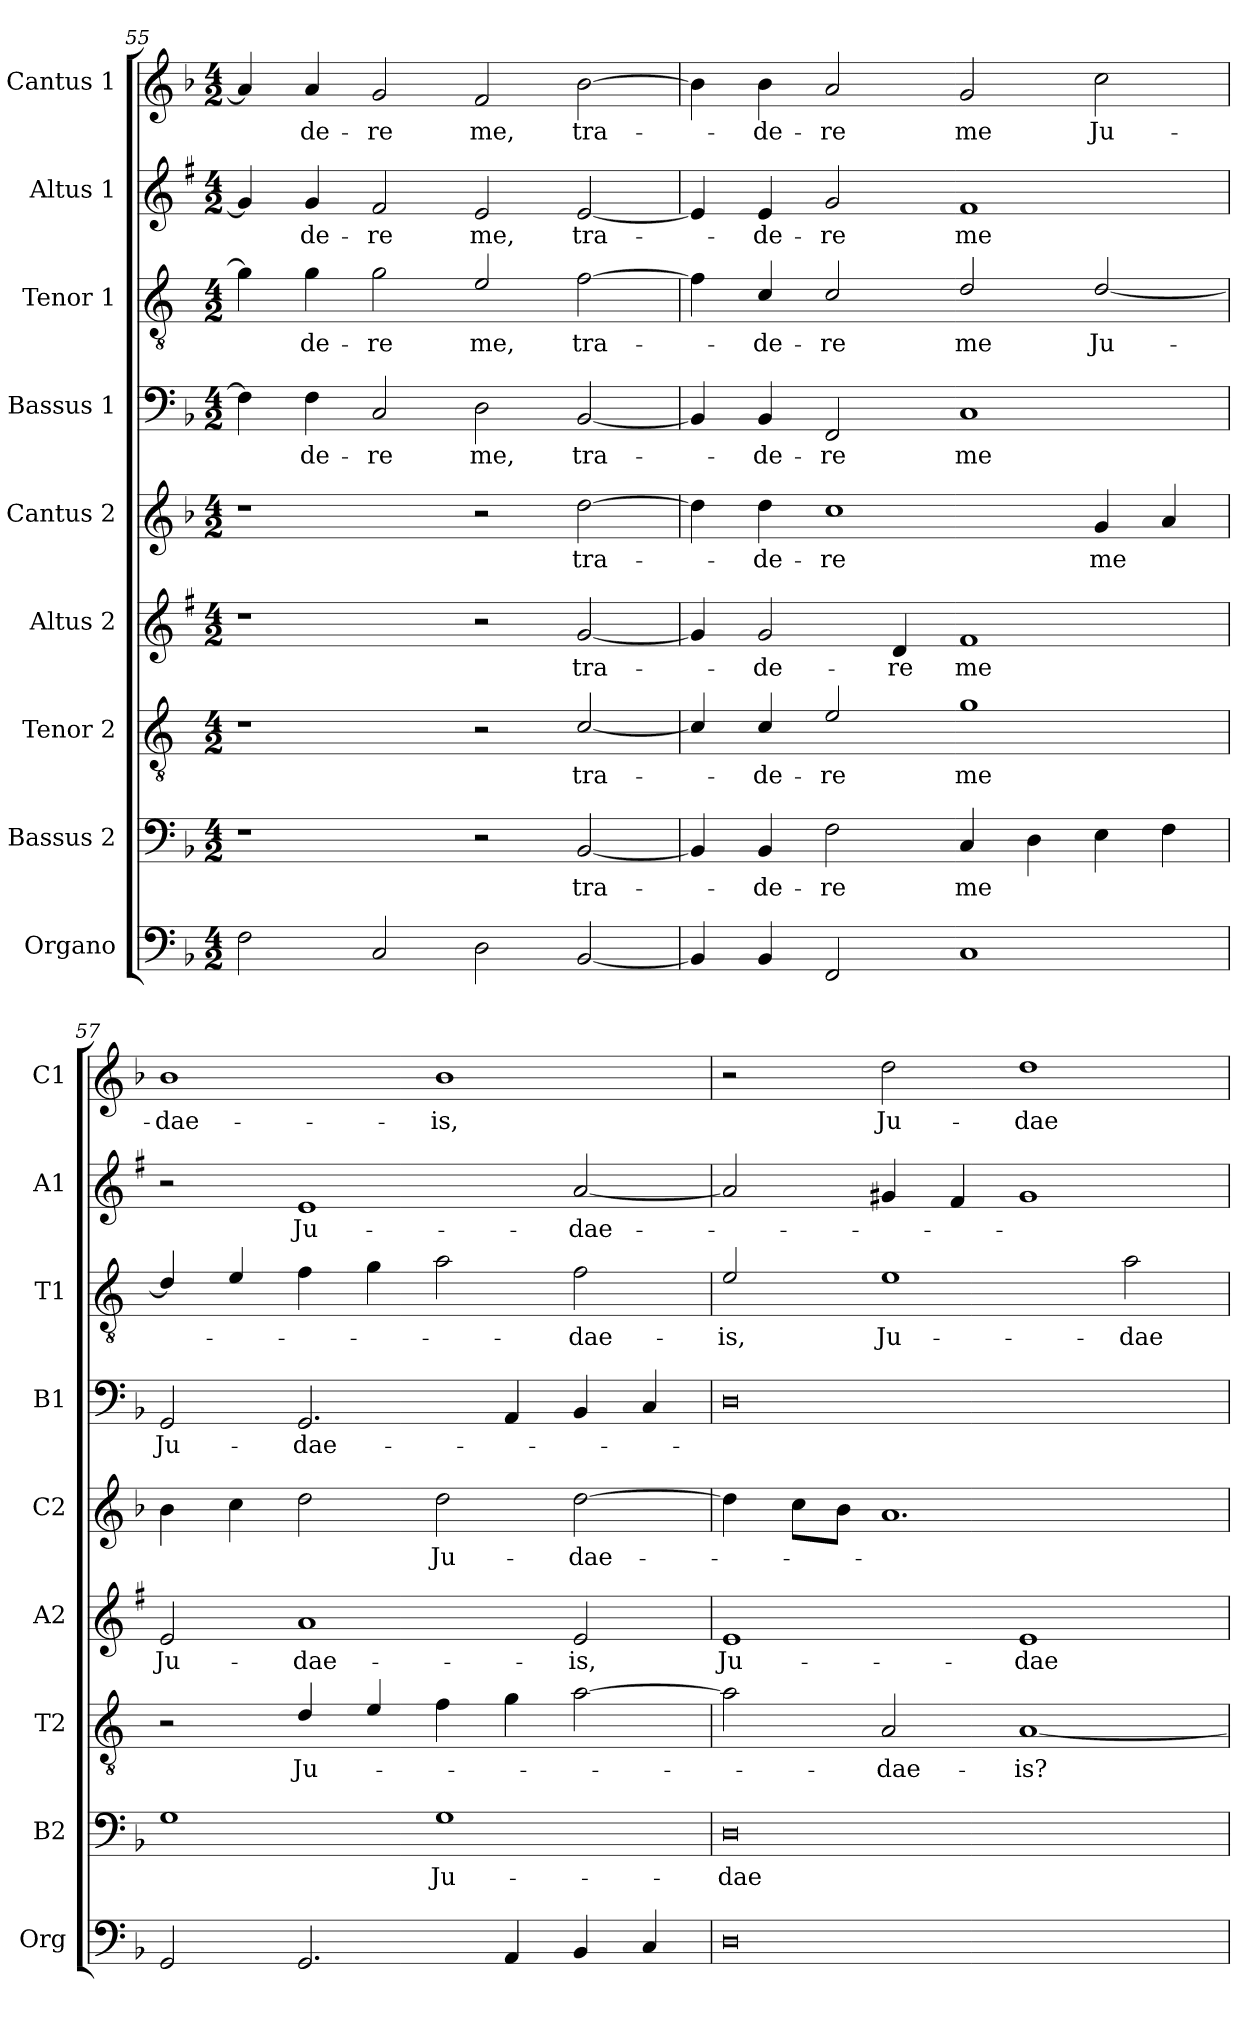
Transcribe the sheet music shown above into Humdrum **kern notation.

**kern	**kern	**text	**kern	**text	**kern	**text	**kern	**text	**kern	**text	**kern	**text	**kern	**text	**kern	**text
*part9	*part8	*part8	*part7	*part7	*part6	*part6	*part5	*part5	*part4	*part4	*part3	*part3	*part2	*part2	*part1	*part1
*staff9	*staff8	*staff8	*staff7	*staff7	*staff6	*staff6	*staff5	*staff5	*staff4	*staff4	*staff3	*staff3	*staff2	*staff2	*staff1	*staff1
*I"Organo	*I"Bassus 2	*	*I"Tenor 2	*	*I"Altus 2	*	*I"Cantus 2	*	*I"Bassus 1	*	*I"Tenor 1	*	*I"Altus 1	*	*I"Cantus 1	*
*I'Org	*I'B2	*	*I'T2	*	*I'A2	*	*I'C2	*	*I'B1	*	*I'T1	*	*I'A1	*	*I'C1	*
*clefF4	*clefF4	*	*clefGv2	*	*clefG2	*	*clefG2	*	*clefF4	*	*clefGv2	*	*clefG2	*	*clefG2	*
*	*	*	*ITrd4c7	*	*ITrd1c2	*	*	*	*	*	*ITrd4c7	*	*ITrd1c2	*	*	*
*k[b-]	*k[b-]	*	*k[b-]	*	*k[b-]	*	*k[b-]	*	*k[b-]	*	*k[b-]	*	*k[b-]	*	*k[b-]	*
*F:	*F:	*	*F:	*	*F:	*	*F:	*	*F:	*	*F:	*	*F:	*	*F:	*
*M4/2	*M4/2	*	*M4/2	*	*M4/2	*	*M4/2	*	*M4/2	*	*M4/2	*	*M4/2	*	*M4/2	*
=55	=55	=55	=55	=55	=55	=55	=55	=55	=55	=55	=55	=55	=55	=55	=55	=55
2F\	1r	.	1r	.	1r	.	1r	.	4F\]	.	4c\]	.	4f/]	.	4a/]	.
!	!	!	!	!	!	!	!	!	!	!LO:LY:b	!	!LO:LY:b	!	!LO:LY:b	!	!LO:LY:b
.	.	.	.	.	.	.	.	.	4F\	-de-	4c\	-de-	4f/	-de-	4a/	-de-
!	!	!	!	!	!	!	!	!	!	!LO:LY:b	!	!LO:LY:b	!	!LO:LY:b	!	!LO:LY:b
2C/	.	.	.	.	.	.	.	.	2C/	-re	2c\	-re	2e/	-re	2g/	-re
!	!	!	!	!	!	!	!	!	!	!LO:LY:b	!	!LO:LY:b	!	!LO:LY:b	!	!LO:LY:b
2D\	2r	.	2r	.	2r	.	2r	.	2D\	me,	2A/	me,	2d/	me,	2f/	me,
!	!	!LO:LY:b	!	!LO:LY:b	!	!LO:LY:b	!	!LO:LY:b	!	!LO:LY:b	!	!LO:LY:b	!	!LO:LY:b	!	!LO:LY:b
[2BB-/	[2BB-/	tra-	[2F/	tra-	[2f/	tra-	[2dd\	tra-	[2BB-/	tra-	[2B-\	tra-	[2d/	tra-	[2b-\	tra-
!!LO:LB:g=z
=56	=56	=56	=56	=56	=56	=56	=56	=56	=56	=56	=56	=56	=56	=56	=56	=56
4BB-/]	4BB-/]	.	4F/]	.	4f/]	.	4dd\]	.	4BB-/]	.	4B-\]	.	4d/]	.	4b-\]	.
!	!	!LO:LY:b	!	!LO:LY:b	!	!LO:LY:b	!	!LO:LY:b	!	!LO:LY:b	!	!LO:LY:b	!	!LO:LY:b	!	!LO:LY:b
4BB-/	4BB-/	-de-	4F/	-de-	2f/	-de-	4dd\	-de-	4BB-/	-de-	4F/	-de-	4d/	-de-	4b-\	-de-
!	!	!LO:LY:b	!	!LO:LY:b	!	!	!	!LO:LY:b	!	!LO:LY:b	!	!LO:LY:b	!	!LO:LY:b	!	!LO:LY:b
2FF/	2F\	-re	2A/	-re	.	.	1cc	-re	2FF/	-re	2F/	-re	2f/	-re	2a/	-re
!	!	!	!	!	!	!LO:LY:b	!	!	!	!	!	!	!	!	!	!
.	.	.	.	.	4c/	-re	.	.	.	.	.	.	.	.	.	.
!	!	!LO:LY:b	!	!LO:LY:b	!	!LO:LY:b	!	!	!	!LO:LY:b	!	!LO:LY:b	!	!LO:LY:b	!	!LO:LY:b
1C	4C/	me	1c	me	1e	me	.	.	1C	me	2G/	me	1e	me	2g/	me
.	4D\	.	.	.	.	.	.	.	.	.	.	.	.	.	.	.
!	!	!	!	!	!	!	!	!LO:LY:b	!	!	!	!LO:LY:b	!	!	!	!LO:LY:b
.	4E\	.	.	.	.	.	4g/	me	.	.	[2G/	Ju-	.	.	2cc\	Ju-
.	4F\	.	.	.	.	.	4a/	.	.	.	.	.	.	.	.	.
=57	=57	=57	=57	=57	=57	=57	=57	=57	=57	=57	=57	=57	=57	=57	=57	=57
!	!	!	!	!	!	!LO:LY:b	!	!	!	!LO:LY:b	!	!	!	!	!	!LO:LY:b
2GG/	1G	.	2r	.	2d/	Ju-	4b-\	.	2GG/	Ju-	4G/]	.	2r	.	1b-	-dae-
.	.	.	.	.	.	.	4cc\	.	.	.	4A/	.	.	.	.	.
!	!	!	!	!LO:LY:b	!	!LO:LY:b	!	!	!	!LO:LY:b	!	!	!	!LO:LY:b	!	!
2.GG/	.	.	4G/	Ju-	1g	-dae-	2dd\	.	2.GG/	-dae-	4B-\	.	1d	Ju-	.	.
.	.	.	4A/	.	.	.	.	.	.	.	4c\	.	.	.	.	.
!	!	!LO:LY:b	!	!	!	!	!	!LO:LY:b	!	!	!	!	!	!	!	!LO:LY:b
.	1G	Ju-	4B-\	.	.	.	2dd\	Ju-	.	.	2d\	.	.	.	1b-	-is,
4AA/	.	.	4c\	.	.	.	.	.	4AA/	.	.	.	.	.	.	.
!	!	!	!	!	!	!LO:LY:b	!	!LO:LY:b	!	!	!	!LO:LY:b	!	!LO:LY:b	!	!
4BB-/	.	.	[2d\	.	2d/	-is,	[2dd\	-dae-	4BB-/	.	2B-\	-dae-	[2g/	-dae-	.	.
4C/	.	.	.	.	.	.	.	.	4C/	.	.	.	.	.	.	.
=58	=58	=58	=58	=58	=58	=58	=58	=58	=58	=58	=58	=58	=58	=58	=58	=58
!	!	!LO:LY:b	!	!	!	!LO:LY:b	!	!	!	!	!	!LO:LY:b	!	!	!	!
0D	0D	-dae-	2d\]	.	1d	Ju-	4dd\]	.	0D	.	2A/	-is,	2g/]	.	2r	.
.	.	.	.	.	.	.	8cc\L	.	.	.	.	.	.	.	.	.
.	.	.	.	.	.	.	8b-\J	.	.	.	.	.	.	.	.	.
!	!	!	!	!LO:LY:b	!	!	!	!	!	!	!	!LO:LY:b	!	!	!	!LO:LY:b
.	.	.	2D/	-dae-	.	.	1.a	.	.	.	1A	Ju-	4f#X/	.	2dd\	Ju-
.	.	.	.	.	.	.	.	.	.	.	.	.	4e/	.	.	.
!	!	!	!	!LO:LY:b	!	!LO:LY:b	!	!	!	!	!	!	!	!	!	!LO:LY:b
.	.	.	[1D	-is?	1d	-dae-	.	.	.	.	.	.	1f#	.	1dd	-dae-
!	!	!	!	!	!	!	!	!	!	!	!	!LO:LY:b	!	!	!	!
.	.	.	.	.	.	.	.	.	.	.	2d\	-dae-	.	.	.	.
=	=	=	=	=	=	=	=	=	=	=	=	=	=	=	=	=
*-	*-	*-	*-	*-	*-	*-	*-	*-	*-	*-	*-	*-	*-	*-	*-	*-
